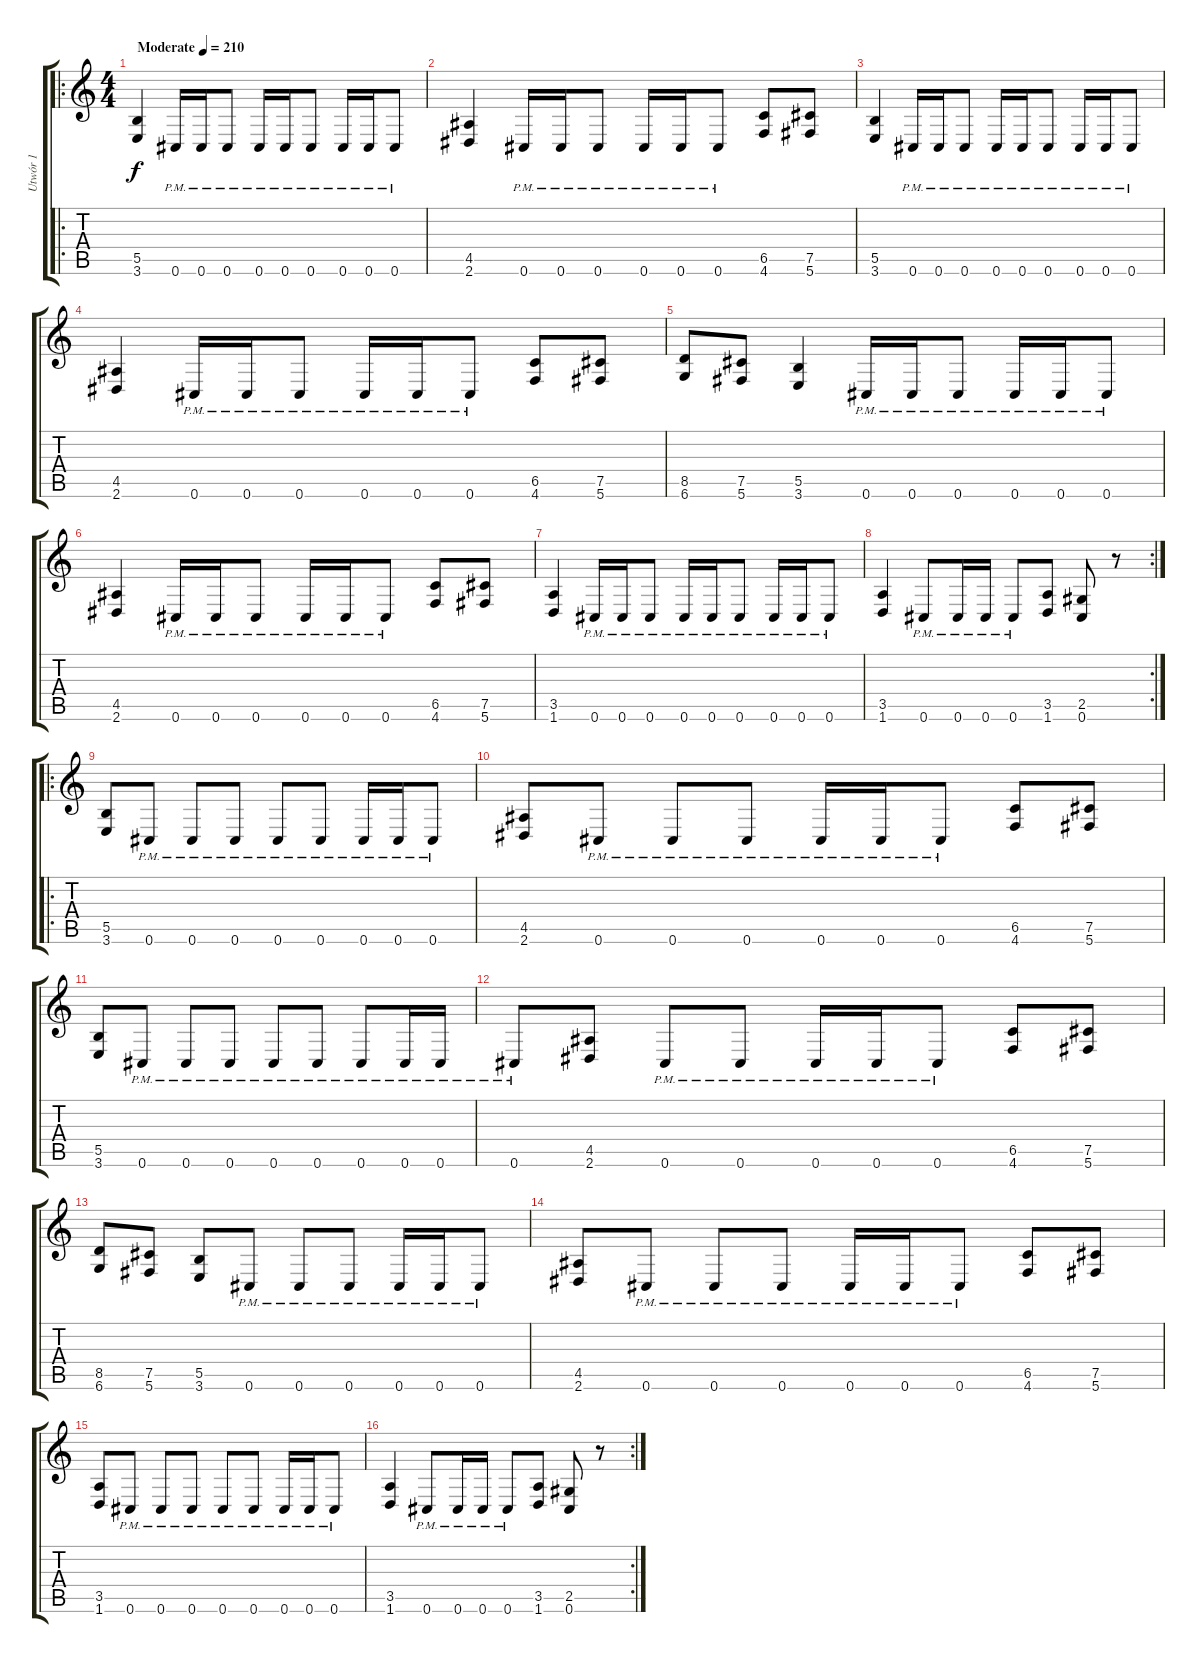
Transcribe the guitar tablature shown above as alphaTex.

\track ("Utwór 1" "Utwór 1") {instrument distortionguitar}
\staff {score tabs}
\tuning (Db4 Ab3 E3 B2 Gb2 Db2) {hide}
\ro
\ts (4 4)
\tempo (210 "Moderate")
\clef g2
\ks c
(5.5 3.6).4{dy f instrument distortionguitar} 0.6{pm}.16 0.6{pm}.16 0.6{pm}.8 0.6{pm}.16 0.6{pm}.16 0.6{pm}.8 0.6{pm}.16 0.6{pm}.16 0.6{pm}.8 |
(4.5 2.6).4 0.6{pm}.16 0.6{pm}.16 0.6{pm}.8 0.6{pm}.16 0.6{pm}.16 0.6{pm}.8 (6.5 4.6).8 (7.5 5.6).8 |
(5.5 3.6).4 0.6{pm}.16 0.6{pm}.16 0.6{pm}.8 0.6{pm}.16 0.6{pm}.16 0.6{pm}.8 0.6{pm}.16 0.6{pm}.16 0.6{pm}.8 |
(4.5 2.6).4 0.6{pm}.16 0.6{pm}.16 0.6{pm}.8 0.6{pm}.16 0.6{pm}.16 0.6{pm}.8 (6.5 4.6).8 (7.5 5.6).8 |
(8.5 6.6).8 (7.5 5.6).8 (5.5 3.6).4 0.6{pm}.16 0.6{pm}.16 0.6{pm}.8 0.6{pm}.16 0.6{pm}.16 0.6{pm}.8 |
(4.5 2.6).4 0.6{pm}.16 0.6{pm}.16 0.6{pm}.8 0.6{pm}.16 0.6{pm}.16 0.6{pm}.8 (6.5 4.6).8 (7.5 5.6).8 |
(3.5 1.6).4 0.6{pm}.16 0.6{pm}.16 0.6{pm}.8 0.6{pm}.16 0.6{pm}.16 0.6{pm}.8 0.6{pm}.16 0.6{pm}.16 0.6{pm}.8 |
\rc 2
(3.5 1.6).4 0.6{pm}.8 0.6{pm}.16 0.6{pm}.16 0.6{pm}.8 (3.5 1.6).8 (2.5 0.6).8 r.8 |
\ro
(5.5 3.6).8 0.6{pm}.8 0.6{pm}.8 0.6{pm}.8 0.6{pm}.8 0.6{pm}.8 0.6{pm}.16 0.6{pm}.16 0.6{pm}.8 |
(4.5 2.6).8 0.6{pm}.8 0.6{pm}.8 0.6{pm}.8 0.6{pm}.16 0.6{pm}.16 0.6{pm}.8 (6.5 4.6).8 (7.5 5.6).8 |
(5.5 3.6).8 0.6{pm}.8 0.6{pm}.8 0.6{pm}.8 0.6{pm}.8 0.6{pm}.8 0.6{pm}.8 0.6{pm}.16 0.6{pm}.16 |
0.6{pm}.8 (4.5 2.6).8 0.6{pm}.8 0.6{pm}.8 0.6{pm}.16 0.6{pm}.16 0.6{pm}.8 (6.5 4.6).8 (7.5 5.6).8 |
(8.5 6.6).8 (7.5 5.6).8 (5.5 3.6).8 0.6{pm}.8 0.6{pm}.8 0.6{pm}.8 0.6{pm}.16 0.6{pm}.16 0.6{pm}.8 |
(4.5 2.6).8 0.6{pm}.8 0.6{pm}.8 0.6{pm}.8 0.6{pm}.16 0.6{pm}.16 0.6{pm}.8 (6.5 4.6).8 (7.5 5.6).8 |
(3.5 1.6).8 0.6{pm}.8 0.6{pm}.8 0.6{pm}.8 0.6{pm}.8 0.6{pm}.8 0.6{pm}.16 0.6{pm}.16 0.6{pm}.8 |
\rc 2
(3.5 1.6).4 0.6{pm}.8 0.6{pm}.16 0.6{pm}.16 0.6{pm}.8 (3.5 1.6).8 (2.5 0.6).8 r.8
